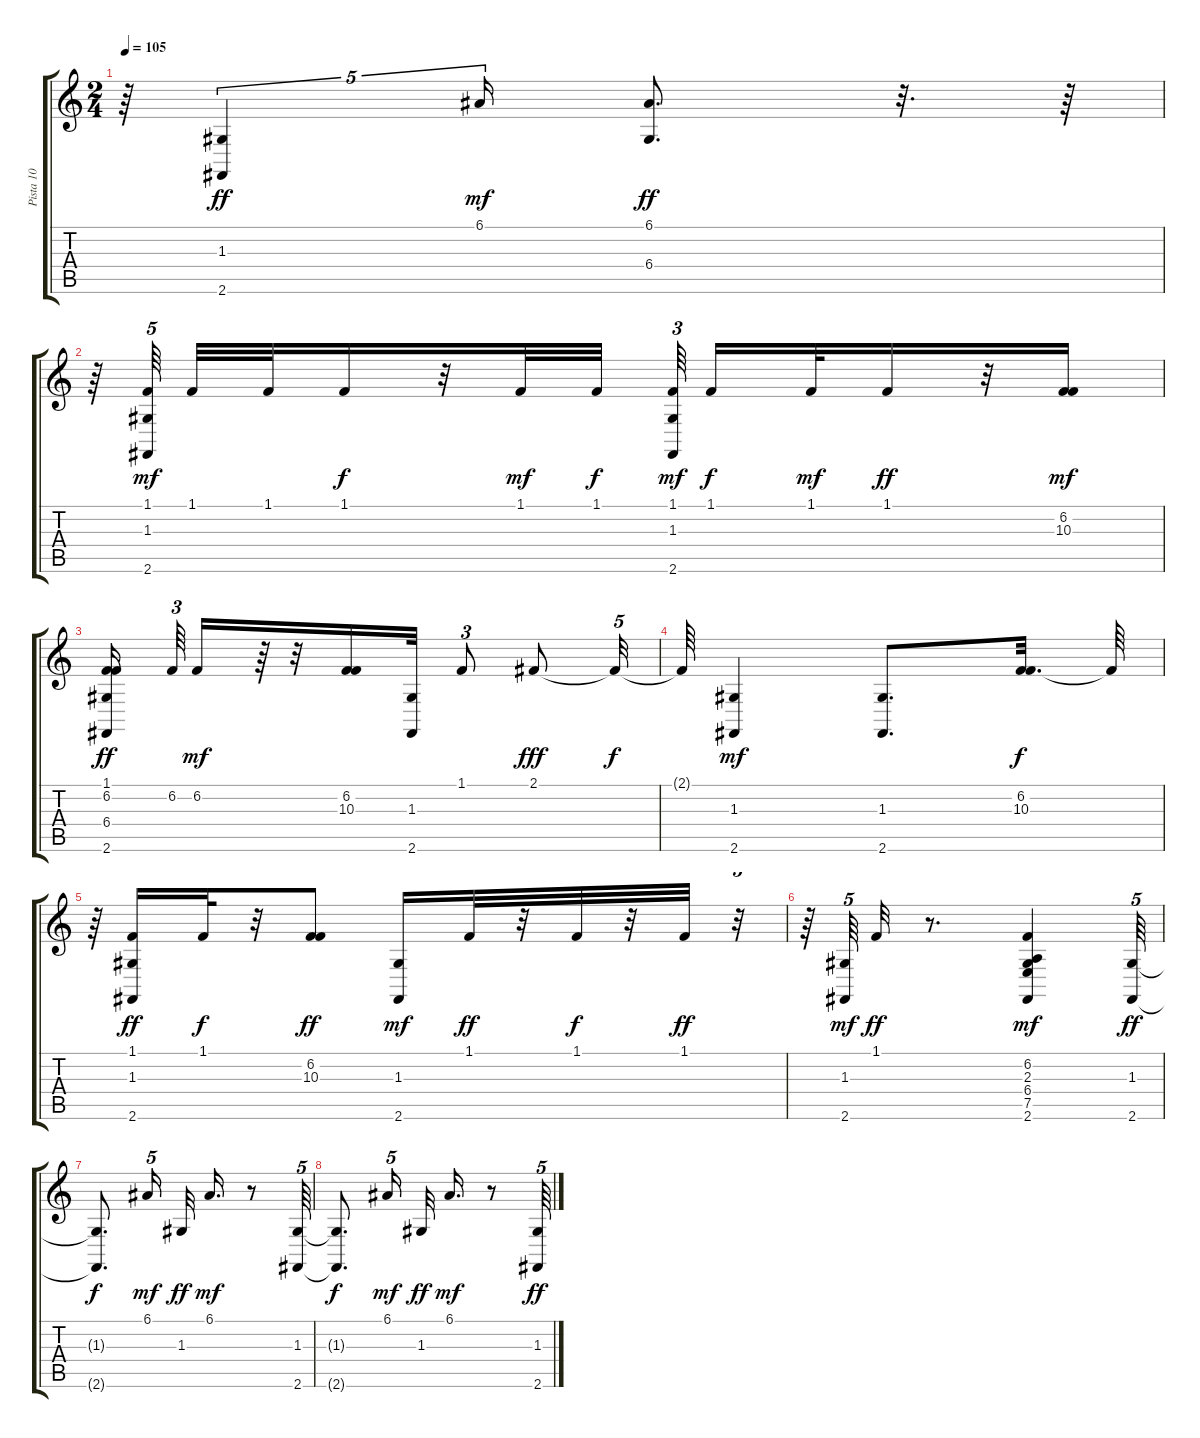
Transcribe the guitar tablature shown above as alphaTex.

\track ("Pista 10" "Pista 10") {instrument drawbarorgan}
\staff {score tabs}
\tuning (E4 B3 G3 D3 A2 E2) {hide}
\ts (2 4)
\tempo 105
\clef g2
\ks c
r.64{dy ff} (1.3 2.6).4{tu (5 4)} 6.1.16{tu (5 4) dy mf} (6.1 6.4).8{d dy ff} r.32{d} r.64 |
r.64 (1.1 1.3 2.6).64{tu (5 4) dy mf beam splitsecondary} 1.1.32 1.1.32 1.1.16{dy f} r.32 1.1.32{dy mf} 1.1.32{dy f beam splitsecondary} (1.1 1.3 2.6).64{tu (3 2) dy mf} 1.1.16{dy f} 1.1.32{dy mf} 1.1.16{dy ff} r.32 (6.2 10.3).16{dy mf} |
(1.1 6.2 6.4 2.6).16{dy ff beam splitsecondary} 6.2.64{tu (3 2)} 6.2.16{dy mf} r.64 r.32 (6.2 10.3).16 (1.3 2.6).32 1.1.8{tu (3 2)} 2.1.8{dy fff} 2.1{t}.32{tu (5 4) dy f} |
2.1{t}.64 (1.3 2.6).4{dy mf} (1.3 2.6).8{d} (6.2 10.3).32{d dy f} 6.2{t}.64 |
r.64 (1.1 1.3 2.6).16{dy ff} 1.1.32{dy f} r.32 (6.2 10.3).8{dy ff} (1.3 2.6).16{dy mf} 1.1.32{dy ff} r.32 1.1.32{dy f} r.32 1.1.32{dy ff} r.32{tu (5 4)} |
r.64 (1.3 2.6).64{tu (5 4) dy mf} 1.1.32{dy ff} r.8{d} (6.2 2.3 6.4 7.5 2.6).4{dy mf} (1.3 2.6).64{tu (5 4) dy ff} |
(1.3{t} 2.6{t}).8{d dy f} 6.1.16{tu (5 4) dy mf} 1.3.32{dy ff} 6.1.16{d dy mf} r.8 (1.3 2.6).64{tu (5 4)} |
(1.3{t} 2.6{t}).8{d dy f} 6.1.16{tu (5 4) dy mf} 1.3.32{dy ff} 6.1.16{d dy mf} r.8 (1.3 2.6).64{tu (5 4) dy ff}
